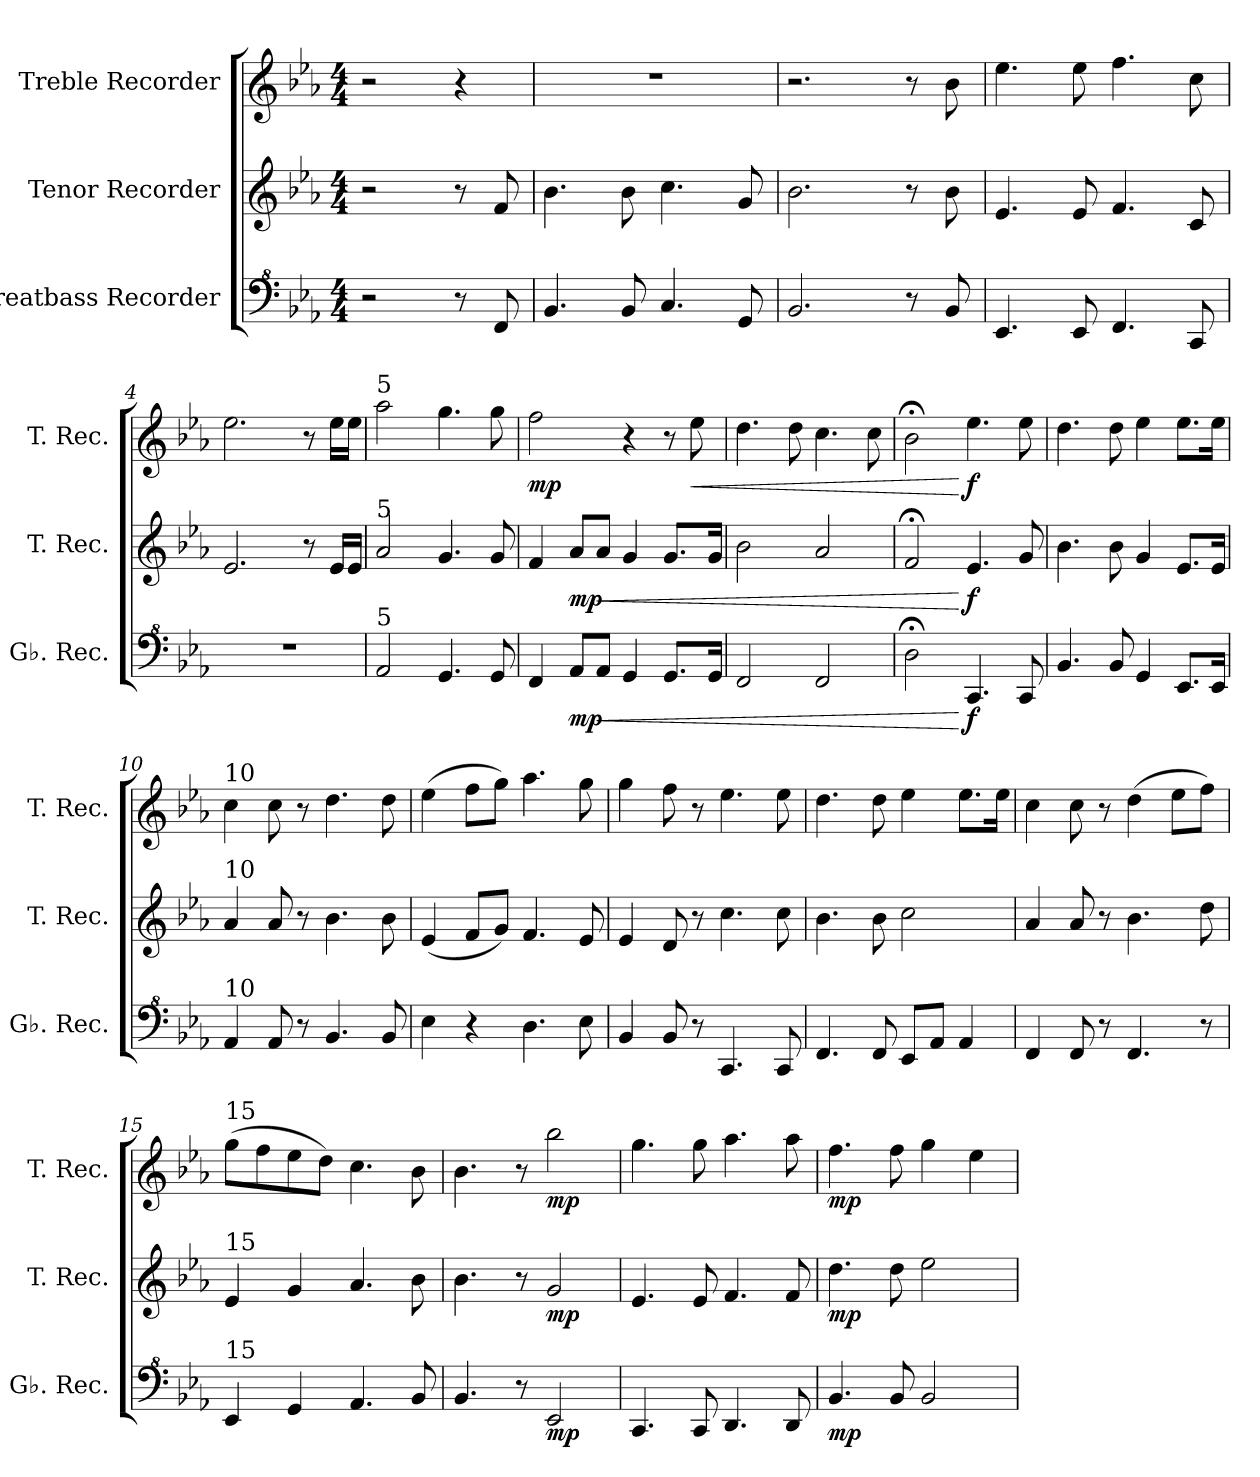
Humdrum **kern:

**kern	**dynam	**kern	**dynam	**kern	**dynam
*part3	*part3	*part2	*part2	*part1	*part1
*staff3	*staff3	*staff2	*staff2	*staff1	*staff1
*I"Greatbass Recorder	*	*I"Tenor Recorder	*	*I"Treble Recorder	*
*I'Gb. Rec.	*	*I'T. Rec.	*	*I'T. Rec.	*
*clefF^4	*	*clefG2	*	*clefG2	*
*k[b-e-a-]	*	*k[b-e-a-]	*	*k[b-e-a-]	*
*M4/4	*	*M4/4	*	*M4/4	*
*MM66	*	*MM66	*	*MM66	*
=	=	=	=	=	=
2r	.	2r	.	2r	.
8r	.	8r	.	4r	.
8F/	.	8f/	.	.	.
=1	=1	=1	=1	=1	=1
4.B-/	.	4.b-\	.	1r	.
8B-/	.	8b-\	.	.	.
4.c/	.	4.cc\	.	.	.
8G/	.	8g/	.	.	.
=2	=2	=2	=2	=2	=2
2.B-/	.	2.b-\	.	2.r	.
8r	.	8r	.	8r	.
8B-/	.	8b-\	.	8b-\	.
=3	=3	=3	=3	=3	=3
4.E-/	.	4.e-/	.	4.ee-\	.
8E-/	.	8e-/	.	8ee-\	.
4.F/	.	4.f/	.	4.ff\	.
8C/	.	8c/	.	8cc\	.
=4	=4	=4	=4	=4	=4
1r	.	2.e-/	.	2.ee-\	.
.	.	8r	.	8r	.
.	.	16e-/LL	.	16ee-\LL	.
.	.	16e-/JJ	.	16ee-\JJ	.
=5	=5	=5	=5	=5	=5
!	!	!	!	!LO:TX:a:t=5	!
!	!	!LO:TX:a:t=5	!	!	!
!LO:TX:a:t=5	!	!	!	!	!
2A-/	.	2a-/	.	2aa-\	.
4.G/	.	4.g/	.	4.gg\	.
8G/	.	8g/	.	8gg\	.
!!LO:LB:g=z
=6	=6	=6	=6	=6	=6
!	!	!	!	!	!LO:DY:b
4F/	.	4f/	.	2ff\	mp
!	!LO:DY:b	!	!LO:DY:b	!	!
8A-/L	mp	8a-/L	mp	.	.
!	!LO:HP:b	!	!LO:HP:b	!	!
8A-/J	<	8a-/J	<	.	.
4G/	.	4g/	.	4r	.
8.G/L	.	8.g/L	.	8r	.
!	!	!	!	!	!LO:HP:b
.	.	.	.	8ee-\	<
16G/Jk	.	16g/Jk	.	.	.
=7	=7	=7	=7	=7	=7
2F/	.	2b-\	.	4.dd\	.
.	.	.	.	8dd\	.
2F/	.	2a-/	.	4.cc\	.
.	.	.	.	8cc\	.
=8	=8	=8	=8	=8	=8
2d;<Z\	.	2f;<Z/	.	2b-;<Z\	.
!	!LO:DY:n=1:b	!	!LO:DY:n=1:b	!	!LO:DY:n=1:b
4.C/	[ f	4.e-/	[ f	4.ee-\	[ f
8C/	.	8g/	.	8ee-\	.
=9	=9	=9	=9	=9	=9
4.B-/	.	4.b-\	.	4.dd\	.
8B-/	.	8b-\	.	8dd\	.
4G/	.	4g/	.	4ee-\	.
8.E-/L	.	8.e-/L	.	8.ee-\L	.
16E-/Jk	.	16e-/Jk	.	16ee-\Jk	.
=10	=10	=10	=10	=10	=10
!	!	!	!	!LO:TX:a:t=10	!
!	!	!LO:TX:a:t=10	!	!	!
!LO:TX:a:t=10	!	!	!	!	!
4A-/	.	4a-/	.	4cc\	.
8A-/	.	8a-/	.	8cc\	.
8r	.	8r	.	8r	.
4.B-/	.	4.b-\	.	4.dd\	.
8B-/	.	8b-\	.	8dd\	.
=11	=11	=11	=11	=11	=11
4e-\	.	(<4e-/	.	(>4ee-\	.
4r	.	8f/L	.	8ff\L	.
.	.	8g/J)	.	8gg\J)	.
4.d\	.	4.f/	.	4.aa-\	.
8e-\	.	8e-/	.	8gg\	.
!!LO:LB:g=z
=12	=12	=12	=12	=12	=12
4B-/	.	4e-/	.	4gg\	.
8B-/	.	8d/	.	8ff\	.
8r	.	8r	.	8r	.
4.C/	.	4.cc\	.	4.ee-\	.
8C/	.	8cc\	.	8ee-\	.
=13	=13	=13	=13	=13	=13
4.F/	.	4.b-\	.	4.dd\	.
8F/	.	8b-\	.	8dd\	.
8E-/L	.	2cc\	.	4ee-\	.
8A-/J	.	.	.	.	.
4A-/	.	.	.	8.ee-\L	.
.	.	.	.	16ee-\Jk	.
=14	=14	=14	=14	=14	=14
4F/	.	4a-/	.	4cc\	.
8F/	.	8a-/	.	8cc\	.
8r	.	8r	.	8r	.
4.F/	.	4.b-\	.	(>4dd\	.
.	.	.	.	8ee-\L	.
8r	.	8dd\	.	8ff\J)	.
=15	=15	=15	=15	=15	=15
!	!	!	!	!LO:TX:a:t=15	!
!	!	!LO:TX:a:t=15	!	!	!
!LO:TX:a:t=15	!	!	!	!	!
4E-/	.	4e-/	.	(>8gg\L	.
.	.	.	.	8ff\	.
4G/	.	4g/	.	8ee-\	.
.	.	.	.	8dd\J)	.
4.A-/	.	4.a-/	.	4.cc\	.
8B-/	.	8b-\	.	8b-\	.
=16	=16	=16	=16	=16	=16
4.B-/	.	4.b-\	.	4.b-\	.
8r	.	8r	.	8r	.
!	!LO:DY:b	!	!LO:DY:b	!	!LO:DY:b
2E-/	mp	2g/	mp	2bb-\	mp
=17	=17	=17	=17	=17	=17
4.C/	.	4.e-/	.	4.gg\	.
8C/	.	8e-/	.	8gg\	.
4.D/	.	4.f/	.	4.aa-\	.
8D/	.	8f/	.	8aa-\	.
!!LO:PB:g=z
=18	=18	=18	=18	=18	=18
!	!LO:DY:b	!	!LO:DY:b	!	!LO:DY:b
4.B-/	mp	4.dd\	mp	4.ff\	mp
8B-/	.	8dd\	.	8ff\	.
2B-/	.	2ee-\	.	4gg\	.
.	.	.	.	4ee-\	.
=	=	=	=	=	=
*-	*-	*-	*-	*-	*-
